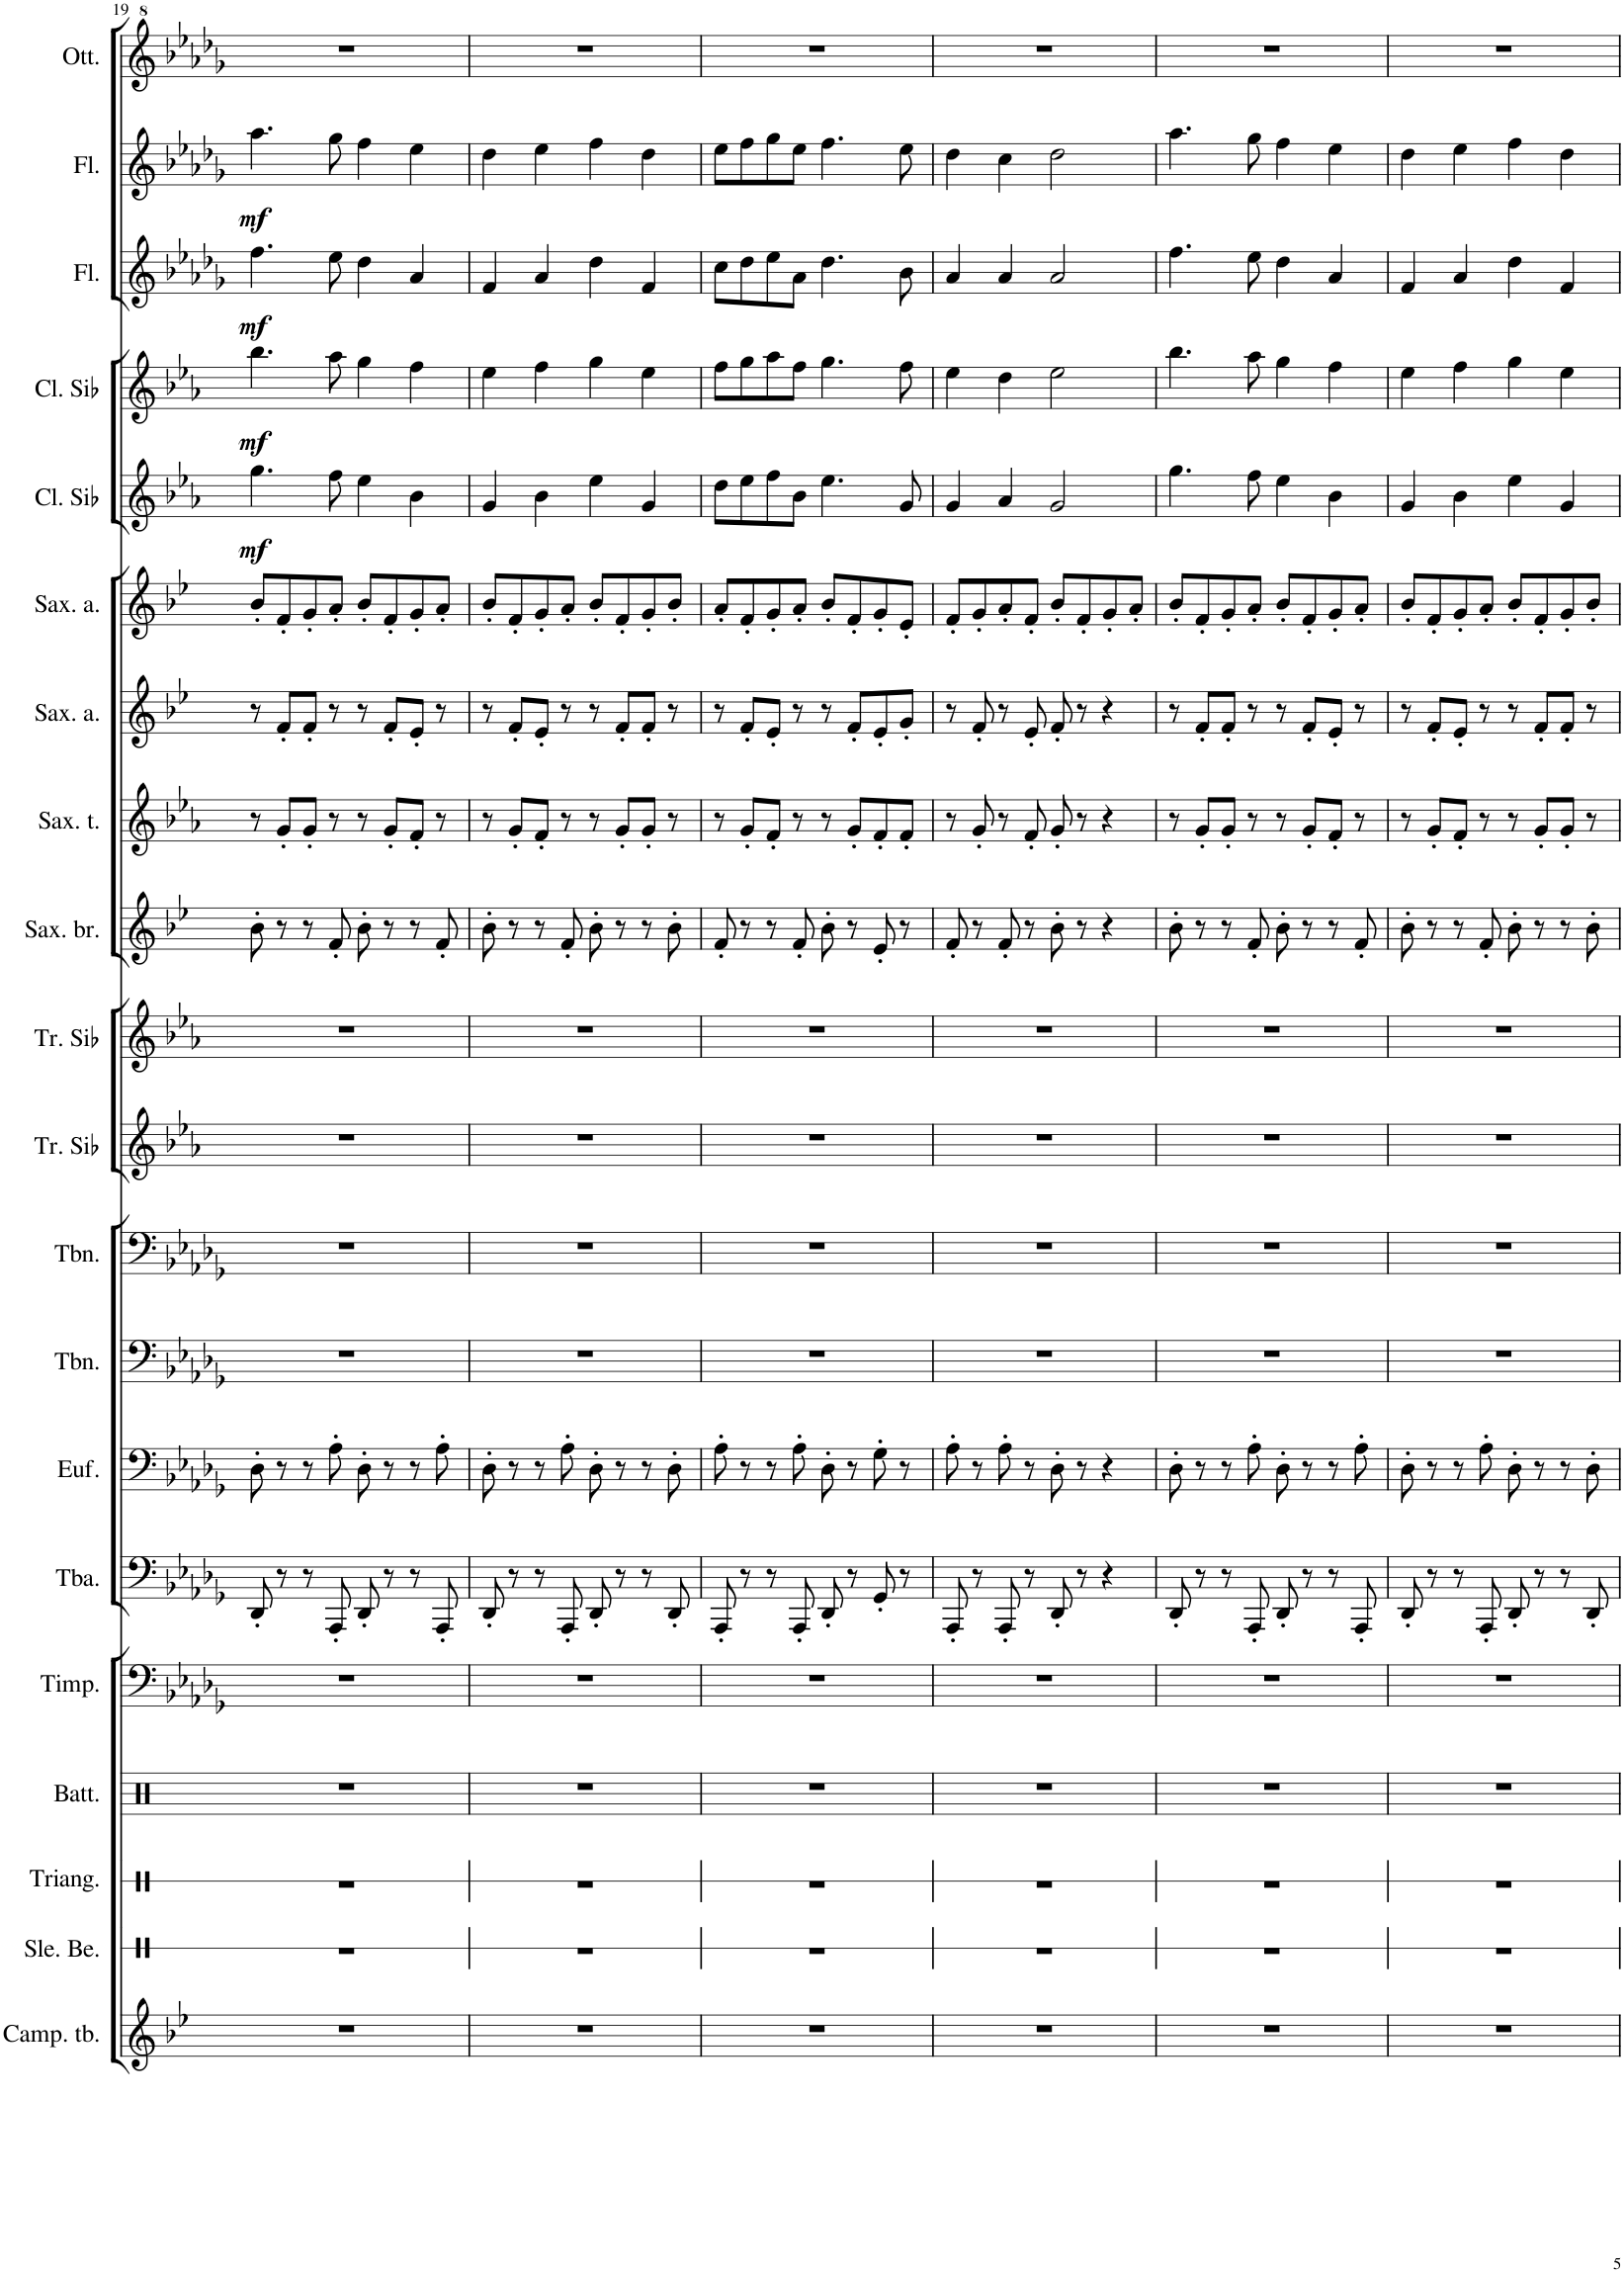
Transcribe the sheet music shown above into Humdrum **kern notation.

**kern	**kern	**kern	**kern	**kern	**kern	**kern	**kern	**kern	**kern	**kern	**kern	**kern	**kern	**kern	**kern	**kern	**kern	**kern	**kern	**dynam	**kern	**dynam	**kern	**dynam	**kern	**dynam	**kern	**dynam	**kern	**dynam	**kern
*part26	*part25	*part24	*part23	*part22	*part21	*part20	*part19	*part18	*part17	*part16	*part15	*part14	*part13	*part12	*part11	*part10	*part9	*part8	*part7	*part7	*part6	*part6	*part5	*part5	*part4	*part4	*part3	*part3	*part2	*part2	*part1
*staff26	*staff25	*staff24	*staff23	*staff22	*staff21	*staff20	*staff19	*staff18	*staff17	*staff16	*staff15	*staff14	*staff13	*staff12	*staff11	*staff10	*staff9	*staff8	*staff7	*staff7	*staff6	*staff6	*staff5	*staff5	*staff4	*staff4	*staff3	*staff3	*staff2	*staff2	*staff1
*I"Campane Tubolari	*I"Campanelle slitta	*I"Triangolo	*I"Batteria	*I"Timpani	*I"Tuba	*I"Bombardino	*I"Trombone	*I"Trombone	*I"Tromba in Sib	*I"Tromba in Sib	*I"Corno in Fa	*I"Corno in Fa	*I"Sassofono baritono	*I"Sassofono tenore	*I"Sassofono contralto	*I"Sassofono contralto	*I"Fagotto	*I"Fagotto	*I"Clarinetto in Sib	*	*I"Clarinetto in Sib	*	*I"Oboe	*	*I"Oboe	*	*I"Flauto	*	*I"Flauto	*	*I"Piccolo
*I'Camp. tb.	*	*I'Triang.	*I'Batt.	*I'Timp.	*I'Tba.	*	*I'Tbn.	*I'Tbn.	*I'Tr. Sib	*I'Tr. Sib	*I'Cor. Fa	*I'Cor. Fa	*	*	*	*	*I'Fag.	*I'Fag.	*I'Cl. Sib	*	*I'Cl. Sib	*	*I'Ob.	*	*I'Ob.	*	*I'Fl.	*	*I'Fl.	*	*
!!LO:PB:g=z
*clefG2	*clefX	*clefX	*clefX	*clefF4	*clefF4	*clefF4	*clefF4	*clefF4	*clefG2	*clefG2	*clefG2	*clefG2	*clefG2	*clefG2	*clefG2	*clefG2	*clefF4	*clefF4	*clefG2	*	*clefG2	*	*clefG2	*	*clefG2	*	*clefG2	*	*clefG2	*	*clefG^2
*	*	*	*	*	*	*	*	*	*Trd1c2	*Trd1c2	*Trd4c7	*Trd4c7	*Trd12c21	*Trd8c14	*Trd5c9	*Trd5c9	*	*	*Trd1c2	*	*Trd1c2	*	*	*	*	*	*	*	*	*	*Trd-7c-12
*k[b-e-]	*k[]	*k[]	*k[]	*k[b-e-a-d-g-]	*k[b-e-a-d-g-]	*k[b-e-a-d-g-]	*k[b-e-a-d-g-]	*k[b-e-a-d-g-]	*k[b-e-a-]	*k[b-e-a-]	*k[b-e-a-d-]	*k[b-e-a-d-]	*k[b-e-]	*k[b-e-a-]	*k[b-e-]	*k[b-e-]	*k[b-e-a-d-g-]	*k[b-e-a-d-g-]	*k[b-e-a-]	*	*k[b-e-a-]	*	*k[b-e-a-d-g-]	*	*k[b-e-a-d-g-]	*	*k[b-e-a-d-g-]	*	*k[b-e-a-d-g-]	*	*k[b-e-a-d-g-]
*M4/4	*M4/4	*M4/4	*M4/4	*M4/4	*M4/4	*M4/4	*M4/4	*M4/4	*M4/4	*M4/4	*M4/4	*M4/4	*M4/4	*M4/4	*M4/4	*M4/4	*M4/4	*M4/4	*M4/4	*	*M4/4	*	*M4/4	*	*M4/4	*	*M4/4	*	*M4/4	*	*M4/4
=19	=19	=19	=19	=19	=19	=19	=19	=19	=19	=19	=19	=19	=19	=19	=19	=19	=19	=19	=19	=19	=19	=19	=19	=19	=19	=19	=19	=19	=19	=19	=19
!	!	!	!	!	!	!	!	!	!	!	!	!	!	!	!	!	!	!	!	!LO:DY:b	!	!LO:DY:b	!	!LO:DY:b	!	!LO:DY:b	!	!LO:DY:b	!	!LO:DY:b	!
1r	1r	1r	1r	1r	8DD-'/	8D-'\	1r	1r	1r	1r	8r	8r	8b-'\	8r	8r	8b-'/L	8DD-'	8D-'	4.gg\	mf	4.bb-\	mf	4.ff	mf	4.aa-	mf	4.ff\	mf	4.aa-\	mf	1r
.	.	.	.	.	8r	8r	.	.	.	.	8c'	8e-'	8r	8g'/L	8f'/L	8f'/	8r	8r	.	.	.	.	.	.	.	.	.	.	.	.	.
.	.	.	.	.	8r	8r	.	.	.	.	8c'	8e-'	8r	8g'/J	8f'/J	8g'/	8r	8r	.	.	.	.	.	.	.	.	.	.	.	.	.
.	.	.	.	.	8AAA-'/	8A-'\	.	.	.	.	8r	8r	8f'/	8r	8r	8a'/J	8AA-'	8AA-'	8ff\	.	8aa-\	.	8ee-	.	8gg-	.	8ee-\	.	8gg-\	.	.
.	.	.	.	.	8DD-'/	8D-'\	.	.	.	.	8r	8r	8b-'\	8r	8r	8b-'/L	8DD-'	8D-'	4ee-\	.	4gg\	.	4dd-	.	4ff	.	4dd-\	.	4ff\	.	.
.	.	.	.	.	8r	8r	.	.	.	.	8c'	8e-'	8r	8g'/L	8f'/L	8f'/	8r	8r	.	.	.	.	.	.	.	.	.	.	.	.	.
.	.	.	.	.	8r	8r	.	.	.	.	8B-'	8d-'	8r	8f'/J	8e-'/J	8g'/	8r	8r	4b-\	.	4ff\	.	4a-	.	4ee-	.	4a-/	.	4ee-\	.	.
.	.	.	.	.	8AAA-'/	8A-'\	.	.	.	.	8r	8r	8f'/	8r	8r	8a'/J	8AA-'	8AA-'	.	.	.	.	.	.	.	.	.	.	.	.	.
=20	=20	=20	=20	=20	=20	=20	=20	=20	=20	=20	=20	=20	=20	=20	=20	=20	=20	=20	=20	=20	=20	=20	=20	=20	=20	=20	=20	=20	=20	=20	=20
1r	1r	1r	1r	1r	8DD-'/	8D-'\	1r	1r	1r	1r	8r	8r	8b-'\	8r	8r	8b-'/L	8DD-'	8D-'	4g/	.	4ee-\	.	4f	.	4dd-	.	4f/	.	4dd-\	.	1r
.	.	.	.	.	8r	8r	.	.	.	.	8c'	8e-'	8r	8g'/L	8f'/L	8f'/	8r	8r	.	.	.	.	.	.	.	.	.	.	.	.	.
.	.	.	.	.	8r	8r	.	.	.	.	8B-'	8d-'	8r	8f'/J	8e-'/J	8g'/	8r	8r	4b-\	.	4ff\	.	4a-	.	4ee-	.	4a-/	.	4ee-\	.	.
.	.	.	.	.	8AAA-'/	8A-'\	.	.	.	.	8r	8r	8f'/	8r	8r	8a'/J	8AA-'	8AA-'	.	.	.	.	.	.	.	.	.	.	.	.	.
.	.	.	.	.	8DD-'/	8D-'\	.	.	.	.	8r	8r	8b-'\	8r	8r	8b-'/L	8DD-'	8D-'	4ee-\	.	4gg\	.	4dd-	.	4ff	.	4dd-\	.	4ff\	.	.
.	.	.	.	.	8r	8r	.	.	.	.	8c'	8e-'	8r	8g'/L	8f'/L	8f'/	8r	8r	.	.	.	.	.	.	.	.	.	.	.	.	.
.	.	.	.	.	8r	8r	.	.	.	.	8c'	8e-'	8r	8g'/J	8f'/J	8g'/	8r	8r	4g/	.	4ee-\	.	4f	.	4dd-	.	4f/	.	4dd-\	.	.
.	.	.	.	.	8DD-'/	8D-'\	.	.	.	.	8r	8r	8b-'\	8r	8r	8b-'/J	8DD-'	8D-'	.	.	.	.	.	.	.	.	.	.	.	.	.
=21	=21	=21	=21	=21	=21	=21	=21	=21	=21	=21	=21	=21	=21	=21	=21	=21	=21	=21	=21	=21	=21	=21	=21	=21	=21	=21	=21	=21	=21	=21	=21
1r	1r	1r	1r	1r	8AAA-'/	8A-'\	1r	1r	1r	1r	8r	8r	8f'/	8r	8r	8a'/L	8AA-'	8AA-'	8dd\L	.	8ff\L	.	8cc\L	.	8ee-\L	.	8cc\L	.	8ee-\L	.	1r
.	.	.	.	.	8r	8r	.	.	.	.	8c'	8e-'	8r	8g'/L	8f'/L	8f'/	8r	8r	8ee-\	.	8gg\	.	8dd-\J	.	8ff\J	.	8dd-\	.	8ff\	.	.
.	.	.	.	.	8r	8r	.	.	.	.	8B-'	8d-'	8r	8f'/J	8e-'/J	8g'/	8r	8r	8ff\	.	8aa-\	.	8ee-\L	.	8gg-\L	.	8ee-\	.	8gg-\	.	.
.	.	.	.	.	8AAA-'/	8A-'\	.	.	.	.	8r	8r	8f'/	8r	8r	8a'/J	8AA-'	8AA-'	8b-\J	.	8ff\J	.	8a-\J	.	8ee-\J	.	8a-\J	.	8ee-\J	.	.
.	.	.	.	.	8DD-'/	8D-'\	.	.	.	.	8r	8r	8b-'\	8r	8r	8b-'/L	8DD-'	8D-'	4.ee-\	.	4.gg\	.	4.dd-	.	4.ff	.	4.dd-\	.	4.ff\	.	.
.	.	.	.	.	8r	8r	.	.	.	.	8c'	8e-'	8r	8g'/L	8f'/L	8f'/	8r	8r	.	.	.	.	.	.	.	.	.	.	.	.	.
.	.	.	.	.	8GG-'/	8G-'\	.	.	.	.	8B-'/L	8d-'/L	8e-'/	8f'/	8e-'/	8g'/	8GG-'	8GG-'	.	.	.	.	.	.	.	.	.	.	.	.	.
.	.	.	.	.	8r	8r	.	.	.	.	8B-'/J	8f'/J	8r	8f'/J	8g'/J	8e-'/J	8r	8r	8g/	.	8ff\	.	8b-	.	8ee-	.	8b-\	.	8ee-\	.	.
=22	=22	=22	=22	=22	=22	=22	=22	=22	=22	=22	=22	=22	=22	=22	=22	=22	=22	=22	=22	=22	=22	=22	=22	=22	=22	=22	=22	=22	=22	=22	=22
1r	1r	1r	1r	1r	8AAA-'/	8A-'\	1r	1r	1r	1r	8r	8r	8f'/	8r	8r	8f'/L	8AA-'	8AA-'	4g/	.	4ee-\	.	4a-	.	4dd-	.	4a-/	.	4dd-\	.	1r
.	.	.	.	.	8r	8r	.	.	.	.	8c'	8e-'	8r	8g'/	8f'/	8g'/	8r	8r	.	.	.	.	.	.	.	.	.	.	.	.	.
.	.	.	.	.	8AAA-'/	8A-'\	.	.	.	.	8r	8r	8f'/	8r	8r	8a'/	8AA-'	8AA-'	4a-/	.	4dd\	.	4a-	.	4cc	.	4a-/	.	4cc\	.	.
.	.	.	.	.	8r	8r	.	.	.	.	8B-'	8d-'	8r	8f'/	8e-'/	8f'/J	8r	8r	.	.	.	.	.	.	.	.	.	.	.	.	.
.	.	.	.	.	8DD-'/	8D-'\	.	.	.	.	8c'	8e-'	8b-'\	8g'/	8f'/	8b-'/L	8DD-'	8D-'	2g/	.	2ee-\	.	2a-	.	2dd-	.	2a-/	.	2dd-\	.	.
.	.	.	.	.	8r	8r	.	.	.	.	8r	8r	8r	8r	8r	8f'/	8r	8r	.	.	.	.	.	.	.	.	.	.	.	.	.
.	.	.	.	.	4r	4r	.	.	.	.	4r	4r	4r	4r	4r	8g'/	4r	4r	.	.	.	.	.	.	.	.	.	.	.	.	.
.	.	.	.	.	.	.	.	.	.	.	.	.	.	.	.	8a'/J	.	.	.	.	.	.	.	.	.	.	.	.	.	.	.
=23	=23	=23	=23	=23	=23	=23	=23	=23	=23	=23	=23	=23	=23	=23	=23	=23	=23	=23	=23	=23	=23	=23	=23	=23	=23	=23	=23	=23	=23	=23	=23
1r	1r	1r	1r	1r	8DD-'/	8D-'\	1r	1r	1r	1r	8r	8r	8b-'\	8r	8r	8b-'/L	8DD-'	8D-'	4.gg\	.	4.bb-\	.	4.ff	.	4.aa-	.	4.ff\	.	4.aa-\	.	1r
.	.	.	.	.	8r	8r	.	.	.	.	8c'	8e-'	8r	8g'/L	8f'/L	8f'/	8r	8r	.	.	.	.	.	.	.	.	.	.	.	.	.
.	.	.	.	.	8r	8r	.	.	.	.	8c'	8e-'	8r	8g'/J	8f'/J	8g'/	8r	8r	.	.	.	.	.	.	.	.	.	.	.	.	.
.	.	.	.	.	8AAA-'/	8A-'\	.	.	.	.	8r	8r	8f'/	8r	8r	8a'/J	8AA-'	8AA-'	8ff\	.	8aa-\	.	8ee-	.	8gg-	.	8ee-\	.	8gg-\	.	.
.	.	.	.	.	8DD-'/	8D-'\	.	.	.	.	8r	8r	8b-'\	8r	8r	8b-'/L	8DD-'	8D-'	4ee-\	.	4gg\	.	4dd-	.	4ff	.	4dd-\	.	4ff\	.	.
.	.	.	.	.	8r	8r	.	.	.	.	8c'	8e-'	8r	8g'/L	8f'/L	8f'/	8r	8r	.	.	.	.	.	.	.	.	.	.	.	.	.
.	.	.	.	.	8r	8r	.	.	.	.	8B-'	8d-'	8r	8f'/J	8e-'/J	8g'/	8r	8r	4b-\	.	4ff\	.	4a-	.	4ee-	.	4a-/	.	4ee-\	.	.
.	.	.	.	.	8AAA-'/	8A-'\	.	.	.	.	8r	8r	8f'/	8r	8r	8a'/J	8AA-'	8AA-'	.	.	.	.	.	.	.	.	.	.	.	.	.
=24	=24	=24	=24	=24	=24	=24	=24	=24	=24	=24	=24	=24	=24	=24	=24	=24	=24	=24	=24	=24	=24	=24	=24	=24	=24	=24	=24	=24	=24	=24	=24
1r	1r	1r	1r	1r	8DD-'/	8D-'\	1r	1r	1r	1r	8r	8r	8b-'\	8r	8r	8b-'/L	8DD-'	8D-'	4g/	.	4ee-\	.	4f	.	4dd-	.	4f/	.	4dd-\	.	1r
.	.	.	.	.	8r	8r	.	.	.	.	8c'	8e-'	8r	8g'/L	8f'/L	8f'/	8r	8r	.	.	.	.	.	.	.	.	.	.	.	.	.
.	.	.	.	.	8r	8r	.	.	.	.	8B-'	8d-'	8r	8f'/J	8e-'/J	8g'/	8r	8r	4b-\	.	4ff\	.	4a-	.	4ee-	.	4a-/	.	4ee-\	.	.
.	.	.	.	.	8AAA-'/	8A-'\	.	.	.	.	8r	8r	8f'/	8r	8r	8a'/J	8AA-'	8AA-'	.	.	.	.	.	.	.	.	.	.	.	.	.
.	.	.	.	.	8DD-'/	8D-'\	.	.	.	.	8r	8r	8b-'\	8r	8r	8b-'/L	8DD-'	8D-'	4ee-\	.	4gg\	.	4dd-	.	4ff	.	4dd-\	.	4ff\	.	.
.	.	.	.	.	8r	8r	.	.	.	.	8c'	8e-'	8r	8g'/L	8f'/L	8f'/	8r	8r	.	.	.	.	.	.	.	.	.	.	.	.	.
.	.	.	.	.	8r	8r	.	.	.	.	8c'	8e-'	8r	8g'/J	8f'/J	8g'/	8r	8r	4g/	.	4ee-\	.	4f	.	4dd-	.	4f/	.	4dd-\	.	.
.	.	.	.	.	8DD-'/	8D-'\	.	.	.	.	8r	8r	8b-'\	8r	8r	8b-'/J	8DD-'	8D-'	.	.	.	.	.	.	.	.	.	.	.	.	.
=	=	=	=	=	=	=	=	=	=	=	=	=	=	=	=	=	=	=	=	=	=	=	=	=	=	=	=	=	=	=	=
*-	*-	*-	*-	*-	*-	*-	*-	*-	*-	*-	*-	*-	*-	*-	*-	*-	*-	*-	*-	*-	*-	*-	*-	*-	*-	*-	*-	*-	*-	*-	*-
